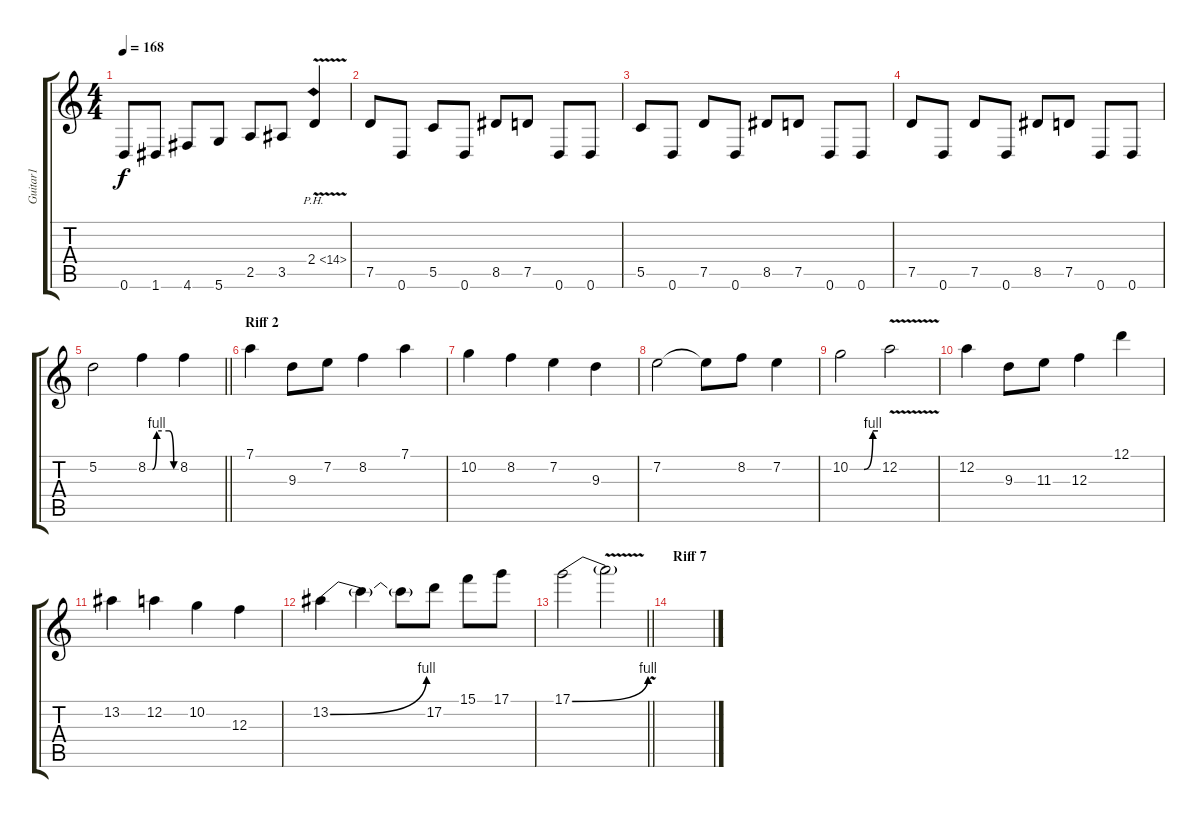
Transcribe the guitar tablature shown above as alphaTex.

\track ("Guitar1" "Guitar1") {instrument distortionguitar}
\staff {score tabs}
\tuning (D4 A3 F3 C3 G2 D2) {hide}
\ts (4 4)
\tempo 168
\clef g2
\ks c
0.6.8{dy f} 1.6.8 4.6.8 5.6.8 2.5.8 3.5.8 2.4{ph 12 v}.4 |
7.5.8 0.6.8 5.5.8 0.6.8 8.5.8 7.5.8 0.6.8 0.6.8 |
5.5.8 0.6.8 7.5.8 0.6.8 8.5.8 7.5.8 0.6.8 0.6.8 |
7.5.8 0.6.8 7.5.8 0.6.8 8.5.8 7.5.8 0.6.8 0.6.8 |
\barLineRight lightlight
5.2.2 8.2{be (custom 0 0 10 0 19 4 45 4 55 0 60 0)}.4 8.2.4 |
\section ("" "Riff 2")
7.1.4 9.3.8 7.2.8 8.2.4 7.1.4 |
10.2.4 8.2.4 7.2.4 9.3.4 |
7.2.2 7.2{t}.8 8.2.8 7.2.4 |
10.2{be (custom 0 0 30 0 49 4 60 4)}.2 12.2{v}.2 |
12.2.4 9.3.8 11.3.8 12.3.4 12.1.4 |
13.2.4 12.2.4 10.2.4 12.3.4 |
13.2{be (bend 0 0 60 4)}.4 13.2{t}.4 13.2{t}.8 17.2.8 15.1.8 17.1.8 |
\barLineRight lightlight
17.1{be (bend 0 0 60 4)}.2 17.1{v t}.2 |
\section ("" "Riff 7")
